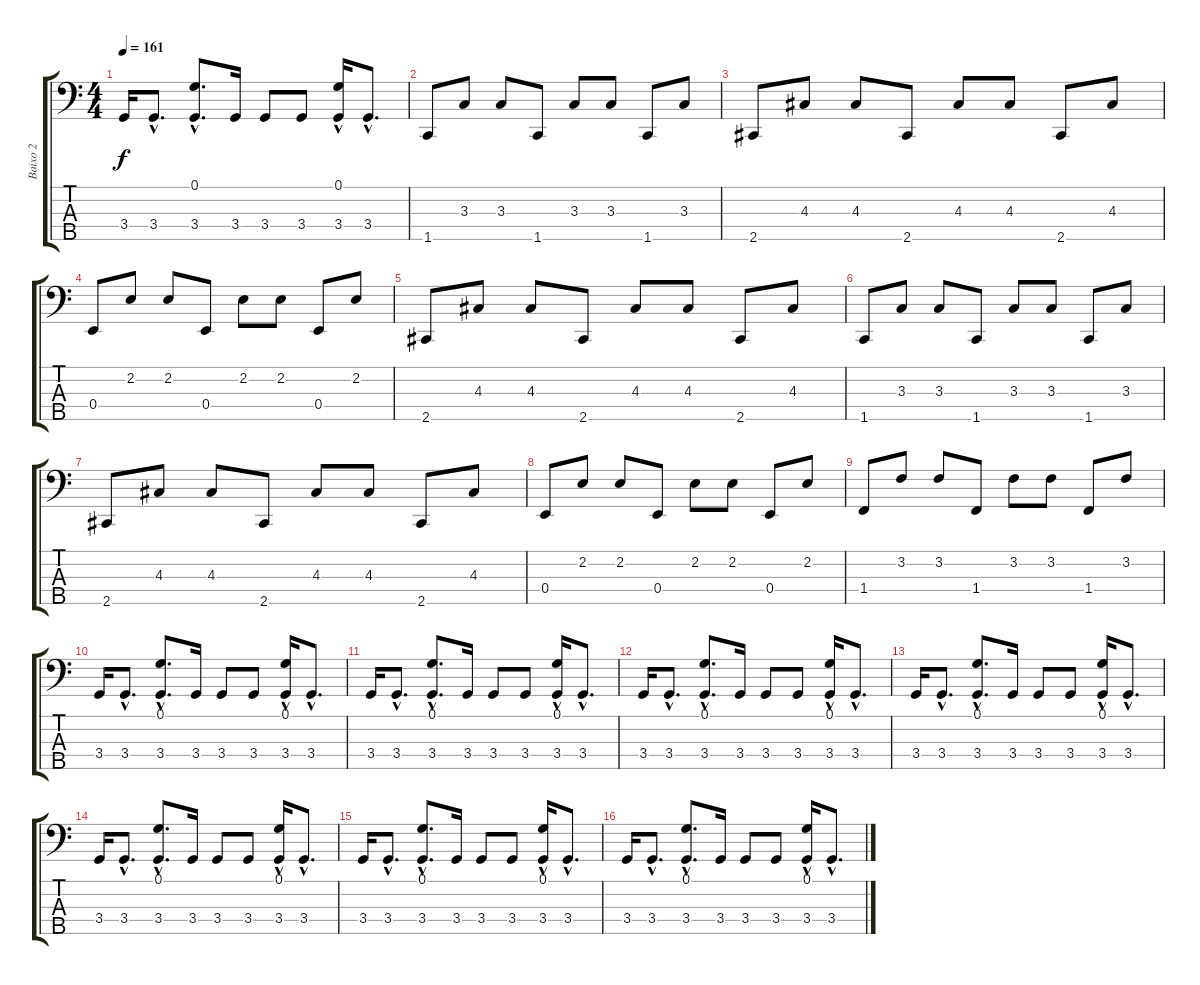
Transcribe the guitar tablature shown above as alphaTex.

\track ("Baixo 2" "Baixo 2") {instrument synthbass1}
\staff {score tabs}
\tuning (G2 D2 A1 E1 B0) {hide}
\ts (4 4)
\tempo 161
\clef f4
\ks c
3.4.16{dy f} 3.4{hac}.8{d} (0.1{hac} 3.4{hac}).8{d} 3.4.16 3.4.8 3.4.8 (0.1{hac} 3.4).16 3.4{hac}.8{d} |
1.5.8 3.3.8 3.3.8 1.5.8 3.3.8 3.3.8 1.5.8 3.3.8 |
2.5.8 4.3.8 4.3.8 2.5.8 4.3.8 4.3.8 2.5.8 4.3.8 |
0.4.8 2.2.8 2.2.8 0.4.8 2.2.8 2.2.8 0.4.8 2.2.8 |
2.5.8 4.3.8 4.3.8 2.5.8 4.3.8 4.3.8 2.5.8 4.3.8 |
1.5.8 3.3.8 3.3.8 1.5.8 3.3.8 3.3.8 1.5.8 3.3.8 |
2.5.8 4.3.8 4.3.8 2.5.8 4.3.8 4.3.8 2.5.8 4.3.8 |
0.4.8 2.2.8 2.2.8 0.4.8 2.2.8 2.2.8 0.4.8 2.2.8 |
1.4.8 3.2.8 3.2.8 1.4.8 3.2.8 3.2.8 1.4.8 3.2.8 |
3.4.16 3.4{hac}.8{d} (0.1{hac} 3.4{hac}).8{d} 3.4.16 3.4.8 3.4.8 (0.1{hac} 3.4).16 3.4{hac}.8{d} |
3.4.16 3.4{hac}.8{d} (0.1{hac} 3.4{hac}).8{d} 3.4.16 3.4.8 3.4.8 (0.1{hac} 3.4).16 3.4{hac}.8{d} |
3.4.16 3.4{hac}.8{d} (0.1{hac} 3.4{hac}).8{d} 3.4.16 3.4.8 3.4.8 (0.1{hac} 3.4).16 3.4{hac}.8{d} |
3.4.16 3.4{hac}.8{d} (0.1{hac} 3.4{hac}).8{d} 3.4.16 3.4.8 3.4.8 (0.1{hac} 3.4).16 3.4{hac}.8{d} |
3.4.16 3.4{hac}.8{d} (0.1{hac} 3.4{hac}).8{d} 3.4.16 3.4.8 3.4.8 (0.1{hac} 3.4).16 3.4{hac}.8{d} |
3.4.16 3.4{hac}.8{d} (0.1{hac} 3.4{hac}).8{d} 3.4.16 3.4.8 3.4.8 (0.1{hac} 3.4).16 3.4{hac}.8{d} |
3.4.16 3.4{hac}.8{d} (0.1{hac} 3.4{hac}).8{d} 3.4.16 3.4.8 3.4.8 (0.1{hac} 3.4).16 3.4{hac}.8{d}
